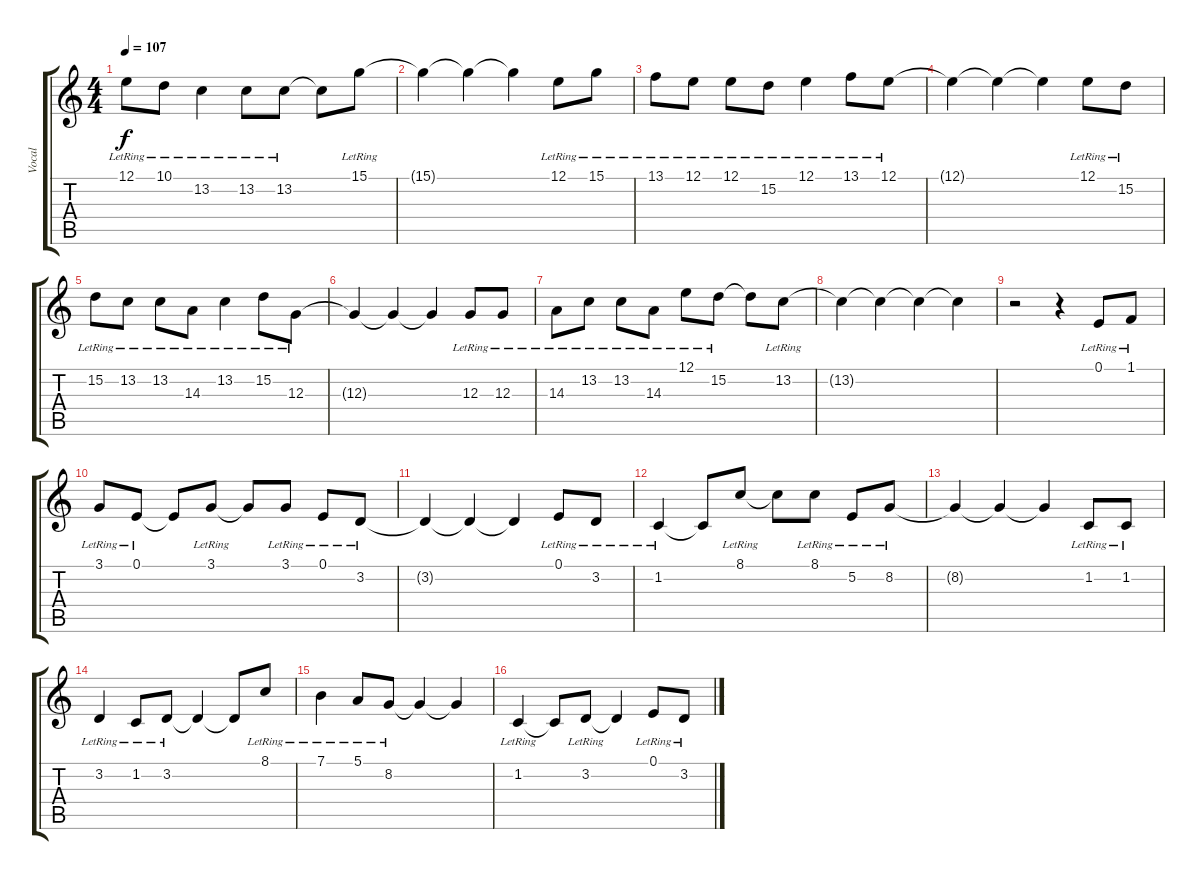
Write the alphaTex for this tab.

\track ("Vocal" "Vocal") {instrument electricpiano2}
\staff {score tabs}
\tuning (E4 B3 G3 D3 A2 E2) {hide}
\ts (4 4)
\tempo 107
\clef g2
\ks c
12.1{lr}.8{dy f} 10.1{lr}.8 13.2{lr}.4 13.2{lr}.8 13.2{lr}.8 13.2{t}.8 15.1{lr}.8 |
15.1{t}.4 15.1{t}.4 15.1{t}.4 12.1{lr}.8 15.1{lr}.8 |
13.1{lr}.8 12.1{lr}.8 12.1{lr}.8 15.2{lr}.8 12.1{lr}.4 13.1{lr}.8 12.1{lr}.8 |
12.1{t}.4 12.1{t}.4 12.1{t}.4 12.1{lr}.8 15.2{lr}.8 |
15.2{lr}.8 13.2{lr}.8 13.2{lr}.8 14.3{lr}.8 13.2{lr}.4 15.2{lr}.8 12.3{lr}.8 |
12.3{t}.4 12.3{t}.4 12.3{t}.4 12.3{lr}.8 12.3{lr}.8 |
14.3{lr}.8 13.2{lr}.8 13.2{lr}.8 14.3{lr}.8 12.1{lr}.8 15.2{lr}.8 15.2{t}.8 13.2{lr}.8 |
13.2{t}.4 13.2{t}.4 13.2{t}.4 13.2{t}.4 |
r.2 r.4 0.1{lr}.8 1.1{lr}.8 |
3.1{lr}.8 0.1{lr}.8 0.1{t}.8 3.1{lr}.8 3.1{t}.8 3.1{lr}.8 0.1{lr}.8 3.2{lr}.8 |
3.2{t}.4 3.2{t}.4 3.2{t}.4 0.1{lr}.8 3.2{lr}.8 |
1.2{lr}.4 1.2{t}.8 8.1{lr}.8 8.1{t}.8 8.1{lr}.8 5.2{lr}.8 8.2{lr}.8 |
8.2{t}.4 8.2{t}.4 8.2{t}.4 1.2{lr}.8 1.2{lr}.8 |
3.2{lr}.4 1.2{lr}.8 3.2{lr}.8 3.2{t}.4 3.2{t}.8 8.1{lr}.8 |
7.1{lr}.4 5.1{lr}.8 8.2{lr}.8 8.2{t}.4 8.2{t}.4 |
1.2{lr}.4 1.2{t}.8 3.2{lr}.8 3.2{t}.4 0.1{lr}.8 3.2{lr}.8
